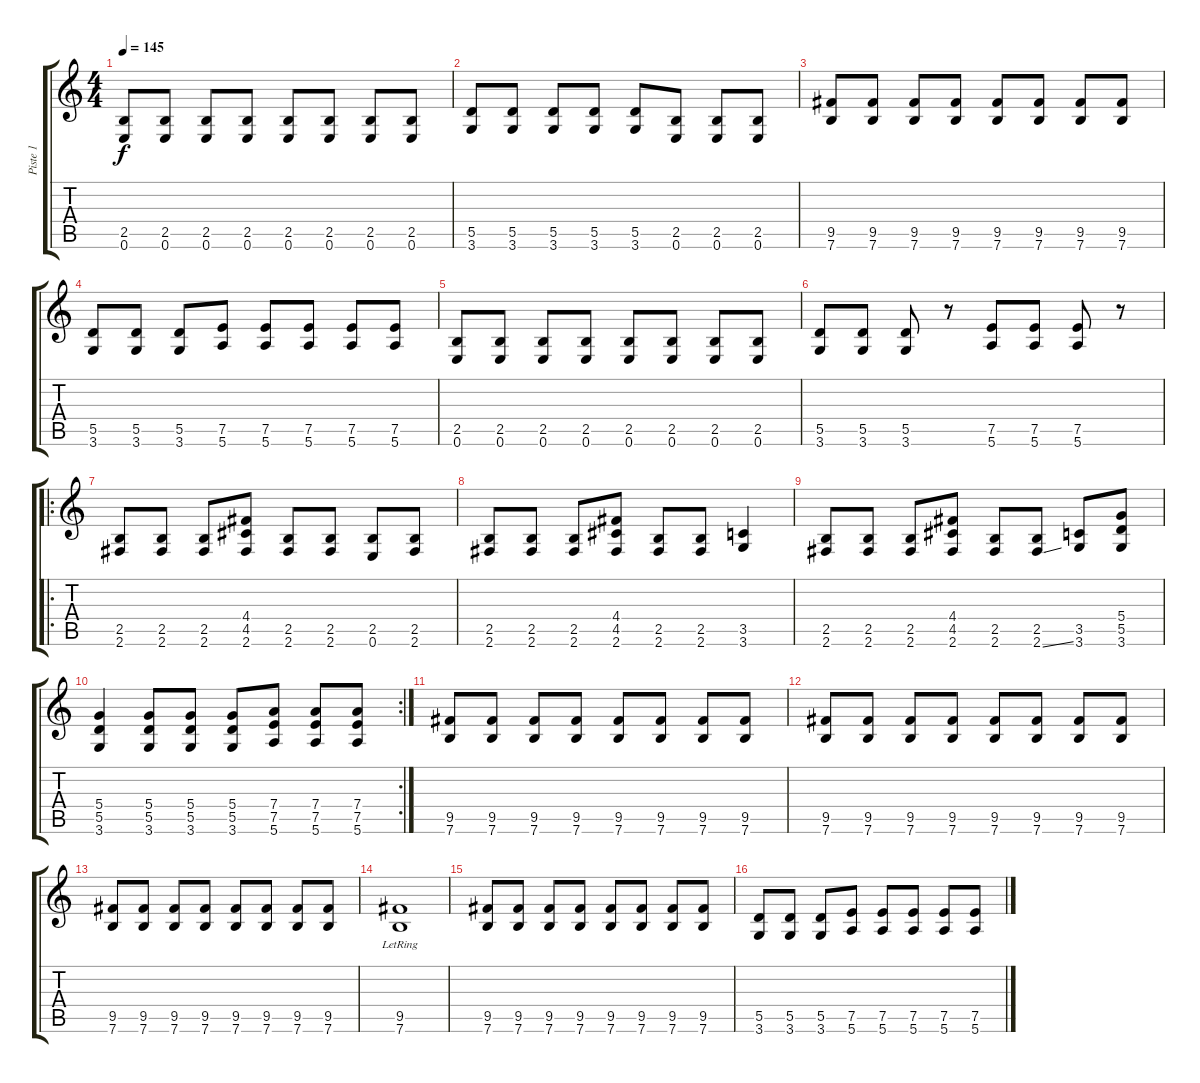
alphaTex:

\track ("Piste 1" "Piste 1") {instrument distortionguitar}
\staff {score tabs}
\tuning (E4 B3 G3 D3 A2 E2) {hide}
\ts (4 4)
\tempo 145
\clef g2
\ks c
(2.5 0.6).8{dy f} (2.5 0.6).8 (2.5 0.6).8 (2.5 0.6).8 (2.5 0.6).8 (2.5 0.6).8 (2.5 0.6).8 (2.5 0.6).8 |
(5.5 3.6).8 (5.5 3.6).8 (5.5 3.6).8 (5.5 3.6).8 (5.5 3.6).8 (2.5 0.6).8 (2.5 0.6).8 (2.5 0.6).8 |
(9.5 7.6).8 (9.5 7.6).8 (9.5 7.6).8 (9.5 7.6).8 (9.5 7.6).8 (9.5 7.6).8 (9.5 7.6).8 (9.5 7.6).8 |
(5.5 3.6).8 (5.5 3.6).8 (5.5 3.6).8 (7.5 5.6).8 (7.5 5.6).8 (7.5 5.6).8 (7.5 5.6).8 (7.5 5.6).8 |
(2.5 0.6).8 (2.5 0.6).8 (2.5 0.6).8 (2.5 0.6).8 (2.5 0.6).8 (2.5 0.6).8 (2.5 0.6).8 (2.5 0.6).8 |
(5.5 3.6).8 (5.5 3.6).8 (5.5 3.6).8 r.8 (7.5 5.6).8 (7.5 5.6).8 (7.5 5.6).8 r.8 |
\ro
(2.5 2.6).8 (2.5 2.6).8 (2.5 2.6).8 (4.4 4.5 2.6).8 (2.5 2.6).8 (2.5 2.6).8 (2.5 0.6).8 (2.5 2.6).8 |
(2.5 2.6).8 (2.5 2.6).8 (2.5 2.6).8 (4.4 4.5 2.6).8 (2.5 2.6).8 (2.5 2.6).8 (3.5 3.6).4 |
(2.5 2.6).8 (2.5 2.6).8 (2.5 2.6).8 (4.4 4.5 2.6).8 (2.5 2.6).8 (2.5 2.6{ss}).8 (3.5 3.6).8 (5.4 5.5 3.6).8 |
\rc 2
(5.4 5.5 3.6).4 (5.4 5.5 3.6).8 (5.4 5.5 3.6).8 (5.4 5.5 3.6).8 (7.4 7.5 5.6).8 (7.4 7.5 5.6).8 (7.4 7.5 5.6).8 |
(9.5 7.6).8 (9.5 7.6).8 (9.5 7.6).8 (9.5 7.6).8 (9.5 7.6).8 (9.5 7.6).8 (9.5 7.6).8 (9.5 7.6).8 |
(9.5 7.6).8 (9.5 7.6).8 (9.5 7.6).8 (9.5 7.6).8 (9.5 7.6).8 (9.5 7.6).8 (9.5 7.6).8 (9.5 7.6).8 |
(9.5 7.6).8 (9.5 7.6).8 (9.5 7.6).8 (9.5 7.6).8 (9.5 7.6).8 (9.5 7.6).8 (9.5 7.6).8 (9.5 7.6).8 |
(9.5{lr} 7.6{lr}).1 |
(9.5 7.6).8 (9.5 7.6).8 (9.5 7.6).8 (9.5 7.6).8 (9.5 7.6).8 (9.5 7.6).8 (9.5 7.6).8 (9.5 7.6).8 |
(5.5 3.6).8 (5.5 3.6).8 (5.5 3.6).8 (7.5 5.6).8 (7.5 5.6).8 (7.5 5.6).8 (7.5 5.6).8 (7.5 5.6).8
